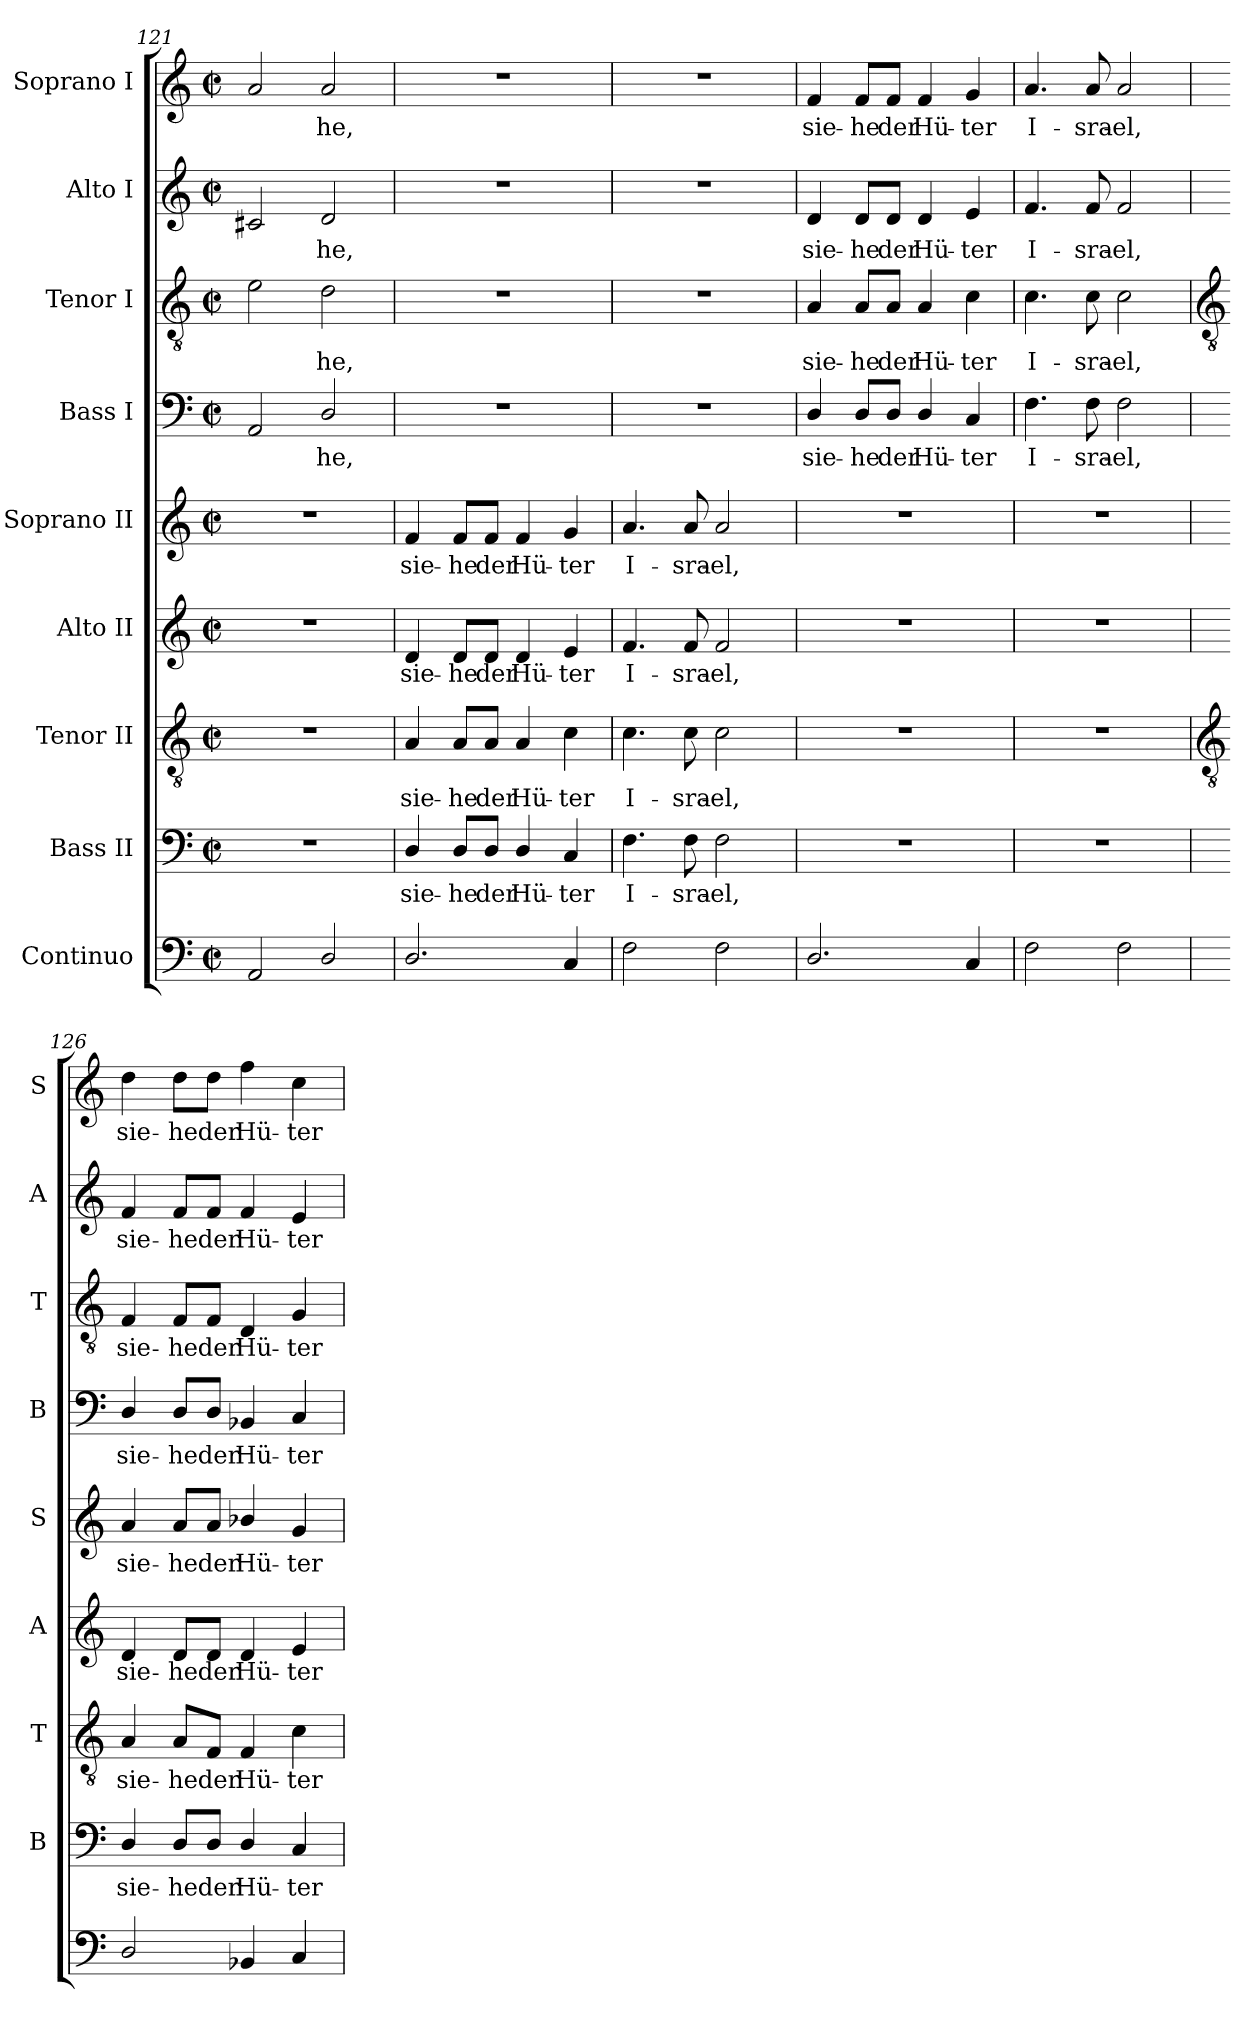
**kern	**kern	**text	**kern	**text	**kern	**text	**kern	**text	**kern	**text	**kern	**text	**kern	**text	**kern	**text
*part9	*part8	*part8	*part7	*part7	*part6	*part6	*part5	*part5	*part4	*part4	*part3	*part3	*part2	*part2	*part1	*part1
*staff9	*staff8	*staff8	*staff7	*staff7	*staff6	*staff6	*staff5	*staff5	*staff4	*staff4	*staff3	*staff3	*staff2	*staff2	*staff1	*staff1
*I"Continuo	*I"Bass II	*	*I"Tenor II	*	*I"Alto II	*	*I"Soprano II	*	*I"Bass I	*	*I"Tenor I	*	*I"Alto I	*	*I"Soprano I	*
*	*I'B	*	*I'T	*	*I'A	*	*I'S	*	*I'B	*	*I'T	*	*I'A	*	*I'S	*
*clefF4	*clefF4	*	*clefGv2	*	*clefG2	*	*clefG2	*	*clefF4	*	*clefGv2	*	*clefG2	*	*clefG2	*
*k[]	*k[]	*	*k[]	*	*k[]	*	*k[]	*	*k[]	*	*k[]	*	*k[]	*	*k[]	*
*C:	*C:	*	*C:	*	*C:	*	*C:	*	*C:	*	*C:	*	*C:	*	*C:	*
*M2/2	*M2/2	*	*M2/2	*	*M2/2	*	*M2/2	*	*M2/2	*	*M2/2	*	*M2/2	*	*M2/2	*
*met(c|)	*met(c|)	*	*met(c|)	*	*met(c|)	*	*met(c|)	*	*met(c|)	*	*met(c|)	*	*met(c|)	*	*met(c|)	*
=121	=121	=121	=121	=121	=121	=121	=121	=121	=121	=121	=121	=121	=121	=121	=121	=121
2AA	1r	.	1r	.	1r	.	1r	.	2AA	.	2e	.	2c#X	.	2a	.
!	!	!	!	!	!	!	!	!	!	!LO:LY:b	!	!LO:LY:b	!	!LO:LY:b	!	!LO:LY:b
2D/	.	.	.	.	.	.	.	.	2D/	he,	2d	he,	2d	he,	2a	he,
=122	=122	=122	=122	=122	=122	=122	=122	=122	=122	=122	=122	=122	=122	=122	=122	=122
!	!	!LO:LY:b	!	!LO:LY:b	!	!LO:LY:b	!	!LO:LY:b	!	!	!	!	!	!	!	!
2.D/	4D/	sie-	4A	sie-	4d	sie-	4f	sie-	1r	.	1r	.	1r	.	1r	.
!	!	!LO:LY:b	!	!LO:LY:b	!	!LO:LY:b	!	!LO:LY:b	!	!	!	!	!	!	!	!
.	8D/L	-he	8A/L	-he	8d/L	-he	8f/L	-he	.	.	.	.	.	.	.	.
!	!	!LO:LY:b	!	!LO:LY:b	!	!LO:LY:b	!	!LO:LY:b	!	!	!	!	!	!	!	!
.	8D/J	der	8A/J	der	8d/J	der	8f/J	der	.	.	.	.	.	.	.	.
!	!	!LO:LY:b	!	!LO:LY:b	!	!LO:LY:b	!	!LO:LY:b	!	!	!	!	!	!	!	!
.	4D/	Hü-	4A	Hü-	4d	Hü-	4f	Hü-	.	.	.	.	.	.	.	.
!	!	!LO:LY:b	!	!LO:LY:b	!	!LO:LY:b	!	!LO:LY:b	!	!	!	!	!	!	!	!
4C	4C	-ter	4c	-ter	4e	-ter	4g	-ter	.	.	.	.	.	.	.	.
=123	=123	=123	=123	=123	=123	=123	=123	=123	=123	=123	=123	=123	=123	=123	=123	=123
!	!	!LO:LY:b	!	!LO:LY:b	!	!LO:LY:b	!	!LO:LY:b	!	!	!	!	!	!	!	!
2F	4.F	I-	4.c	I-	4.f	I-	4.a	I-	1r	.	1r	.	1r	.	1r	.
!	!	!LO:LY:b	!	!LO:LY:b	!	!LO:LY:b	!	!LO:LY:b	!	!	!	!	!	!	!	!
.	8F	-sra-	8c	-sra-	8f	-sra-	8a	-sra-	.	.	.	.	.	.	.	.
!	!	!LO:LY:b	!	!LO:LY:b	!	!LO:LY:b	!	!LO:LY:b	!	!	!	!	!	!	!	!
2F	2F	-el,	2c	-el,	2f	-el,	2a	-el,	.	.	.	.	.	.	.	.
=124	=124	=124	=124	=124	=124	=124	=124	=124	=124	=124	=124	=124	=124	=124	=124	=124
!	!	!	!	!	!	!	!	!	!	!LO:LY:b	!	!LO:LY:b	!	!LO:LY:b	!	!LO:LY:b
2.D/	1r	.	1r	.	1r	.	1r	.	4D/	sie-	4A	sie-	4d	sie-	4f	sie-
!	!	!	!	!	!	!	!	!	!	!LO:LY:b	!	!LO:LY:b	!	!LO:LY:b	!	!LO:LY:b
.	.	.	.	.	.	.	.	.	8D/L	-he	8A/L	-he	8d/L	-he	8f/L	-he
!	!	!	!	!	!	!	!	!	!	!LO:LY:b	!	!LO:LY:b	!	!LO:LY:b	!	!LO:LY:b
.	.	.	.	.	.	.	.	.	8D/J	der	8A/J	der	8d/J	der	8f/J	der
!	!	!	!	!	!	!	!	!	!	!LO:LY:b	!	!LO:LY:b	!	!LO:LY:b	!	!LO:LY:b
.	.	.	.	.	.	.	.	.	4D/	Hü-	4A	Hü-	4d	Hü-	4f	Hü-
!	!	!	!	!	!	!	!	!	!	!LO:LY:b	!	!LO:LY:b	!	!LO:LY:b	!	!LO:LY:b
4C	.	.	.	.	.	.	.	.	4C	-ter	4c	-ter	4e	-ter	4g	-ter
=125	=125	=125	=125	=125	=125	=125	=125	=125	=125	=125	=125	=125	=125	=125	=125	=125
!	!	!	!	!	!	!	!	!	!	!LO:LY:b	!	!LO:LY:b	!	!LO:LY:b	!	!LO:LY:b
2F	1r	.	1r	.	1r	.	1r	.	4.F	I-	4.c	I-	4.f	I-	4.a	I-
!	!	!	!	!	!	!	!	!	!	!LO:LY:b	!	!LO:LY:b	!	!LO:LY:b	!	!LO:LY:b
.	.	.	.	.	.	.	.	.	8F	-sra-	8c	-sra-	8f	-sra-	8a	-sra-
!	!	!	!	!	!	!	!	!	!	!LO:LY:b	!	!LO:LY:b	!	!LO:LY:b	!	!LO:LY:b
2F	.	.	.	.	.	.	.	.	2F	-el,	2c	-el,	2f	-el,	2a	-el,
!!LO:LB:g=z
=126	=126	=126	=126	=126	=126	=126	=126	=126	=126	=126	=126	=126	=126	=126	=126	=126
*	*	*	*clefGv2	*	*	*	*	*	*	*	*clefGv2	*	*	*	*	*
!	!	!LO:LY:b	!	!LO:LY:b	!	!LO:LY:b	!	!LO:LY:b	!	!LO:LY:b	!	!LO:LY:b	!	!LO:LY:b	!	!LO:LY:b
2D/	4D/	sie-	4A	sie-	4d	sie-	4a	sie-	4D/	sie-	4F	sie-	4f	sie-	4dd	sie-
!	!	!LO:LY:b	!	!LO:LY:b	!	!LO:LY:b	!	!LO:LY:b	!	!LO:LY:b	!	!LO:LY:b	!	!LO:LY:b	!	!LO:LY:b
.	8D/L	-he	8A/L	-he	8d/L	-he	8a/L	-he	8D/L	-he	8F/L	-he	8f/L	-he	8dd\L	-he
!	!	!LO:LY:b	!	!LO:LY:b	!	!LO:LY:b	!	!LO:LY:b	!	!LO:LY:b	!	!LO:LY:b	!	!LO:LY:b	!	!LO:LY:b
.	8D/J	der	8F/J	der	8d/J	der	8a/J	der	8D/J	der	8F/J	der	8f/J	der	8dd\J	der
!	!	!LO:LY:b	!	!LO:LY:b	!	!LO:LY:b	!	!LO:LY:b	!	!LO:LY:b	!	!LO:LY:b	!	!LO:LY:b	!	!LO:LY:b
4BB-X	4D/	Hü-	4F	Hü-	4d	Hü-	4b-X/	Hü-	4BB-X	Hü-	4D	Hü-	4f	Hü-	4ff	Hü-
!	!	!LO:LY:b	!	!LO:LY:b	!	!LO:LY:b	!	!LO:LY:b	!	!LO:LY:b	!	!LO:LY:b	!	!LO:LY:b	!	!LO:LY:b
4C	4C	-ter	4c	-ter	4e	-ter	4g	-ter	4C	-ter	4G	-ter	4e	-ter	4cc	-ter
=	=	=	=	=	=	=	=	=	=	=	=	=	=	=	=	=
*-	*-	*-	*-	*-	*-	*-	*-	*-	*-	*-	*-	*-	*-	*-	*-	*-
